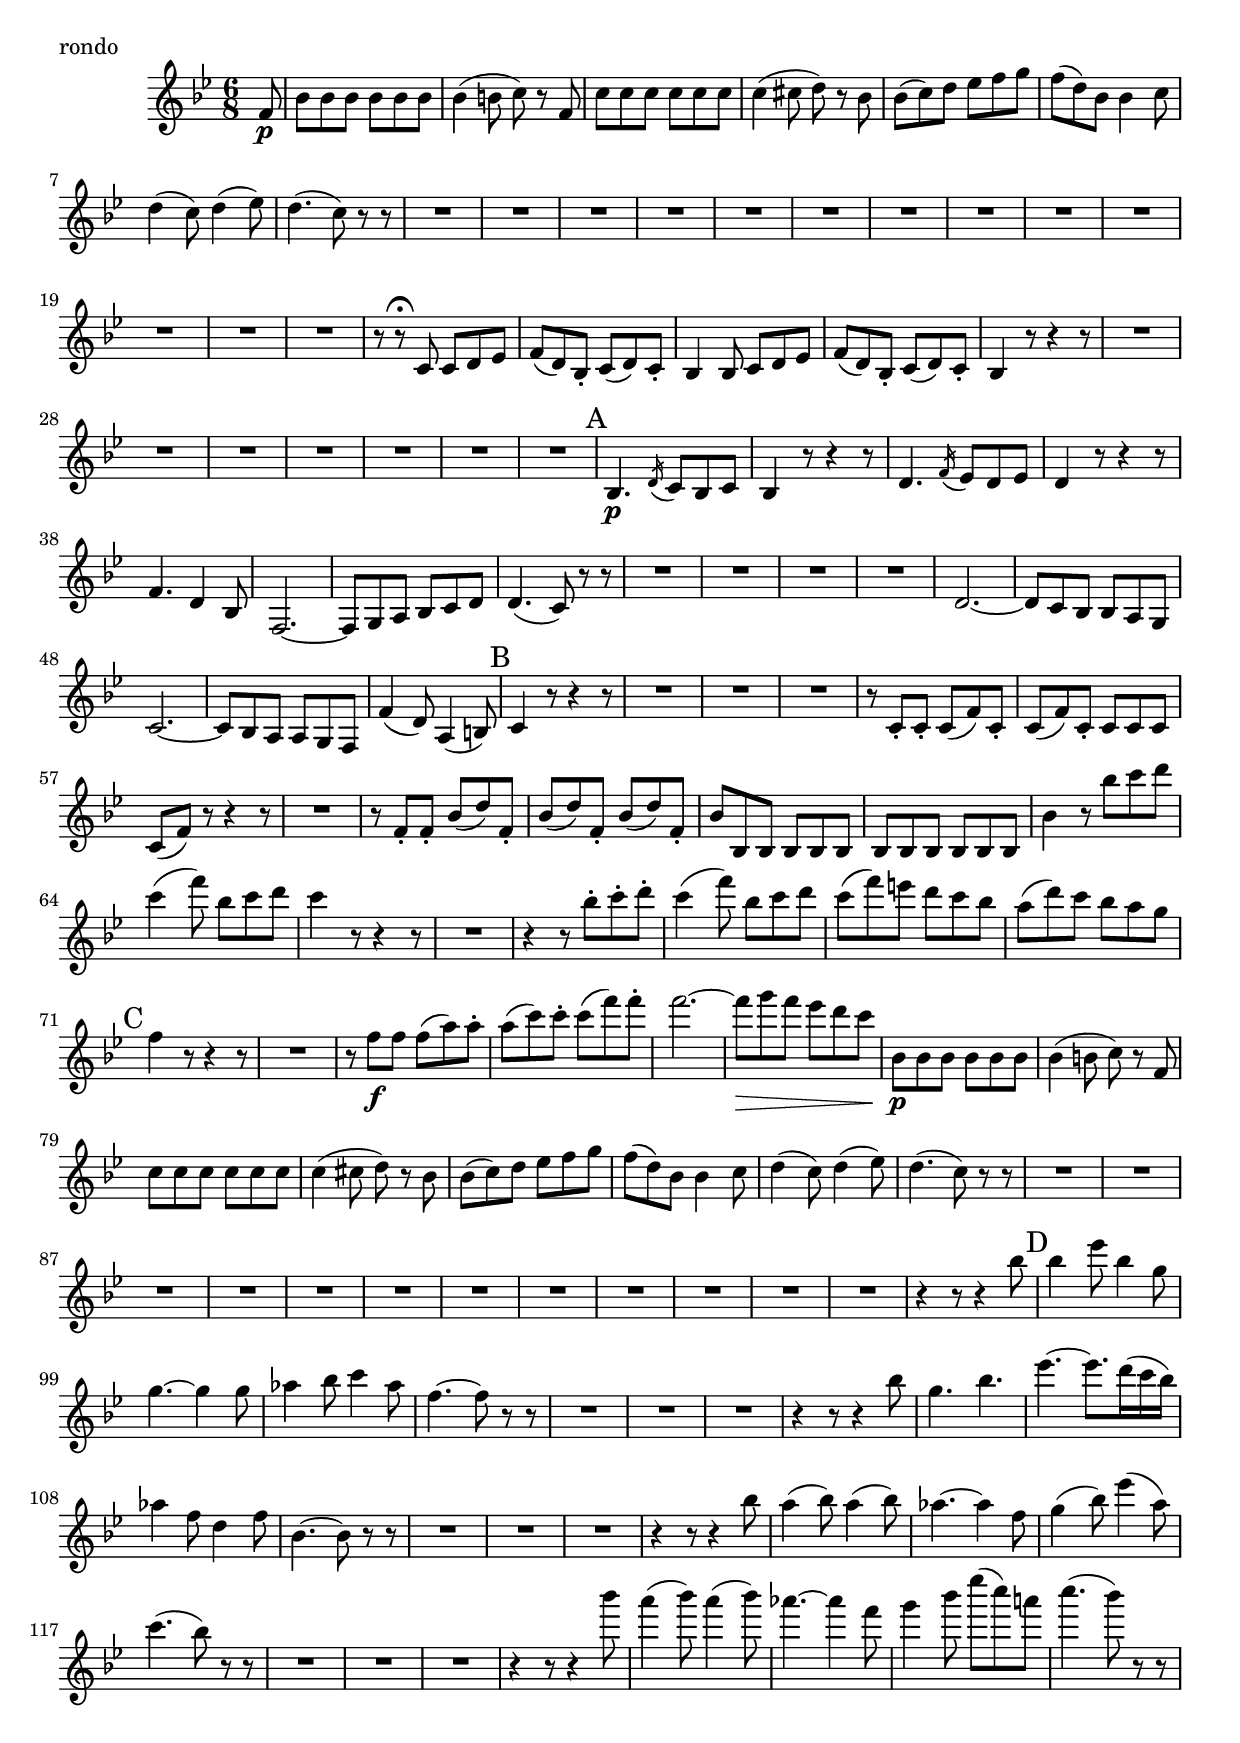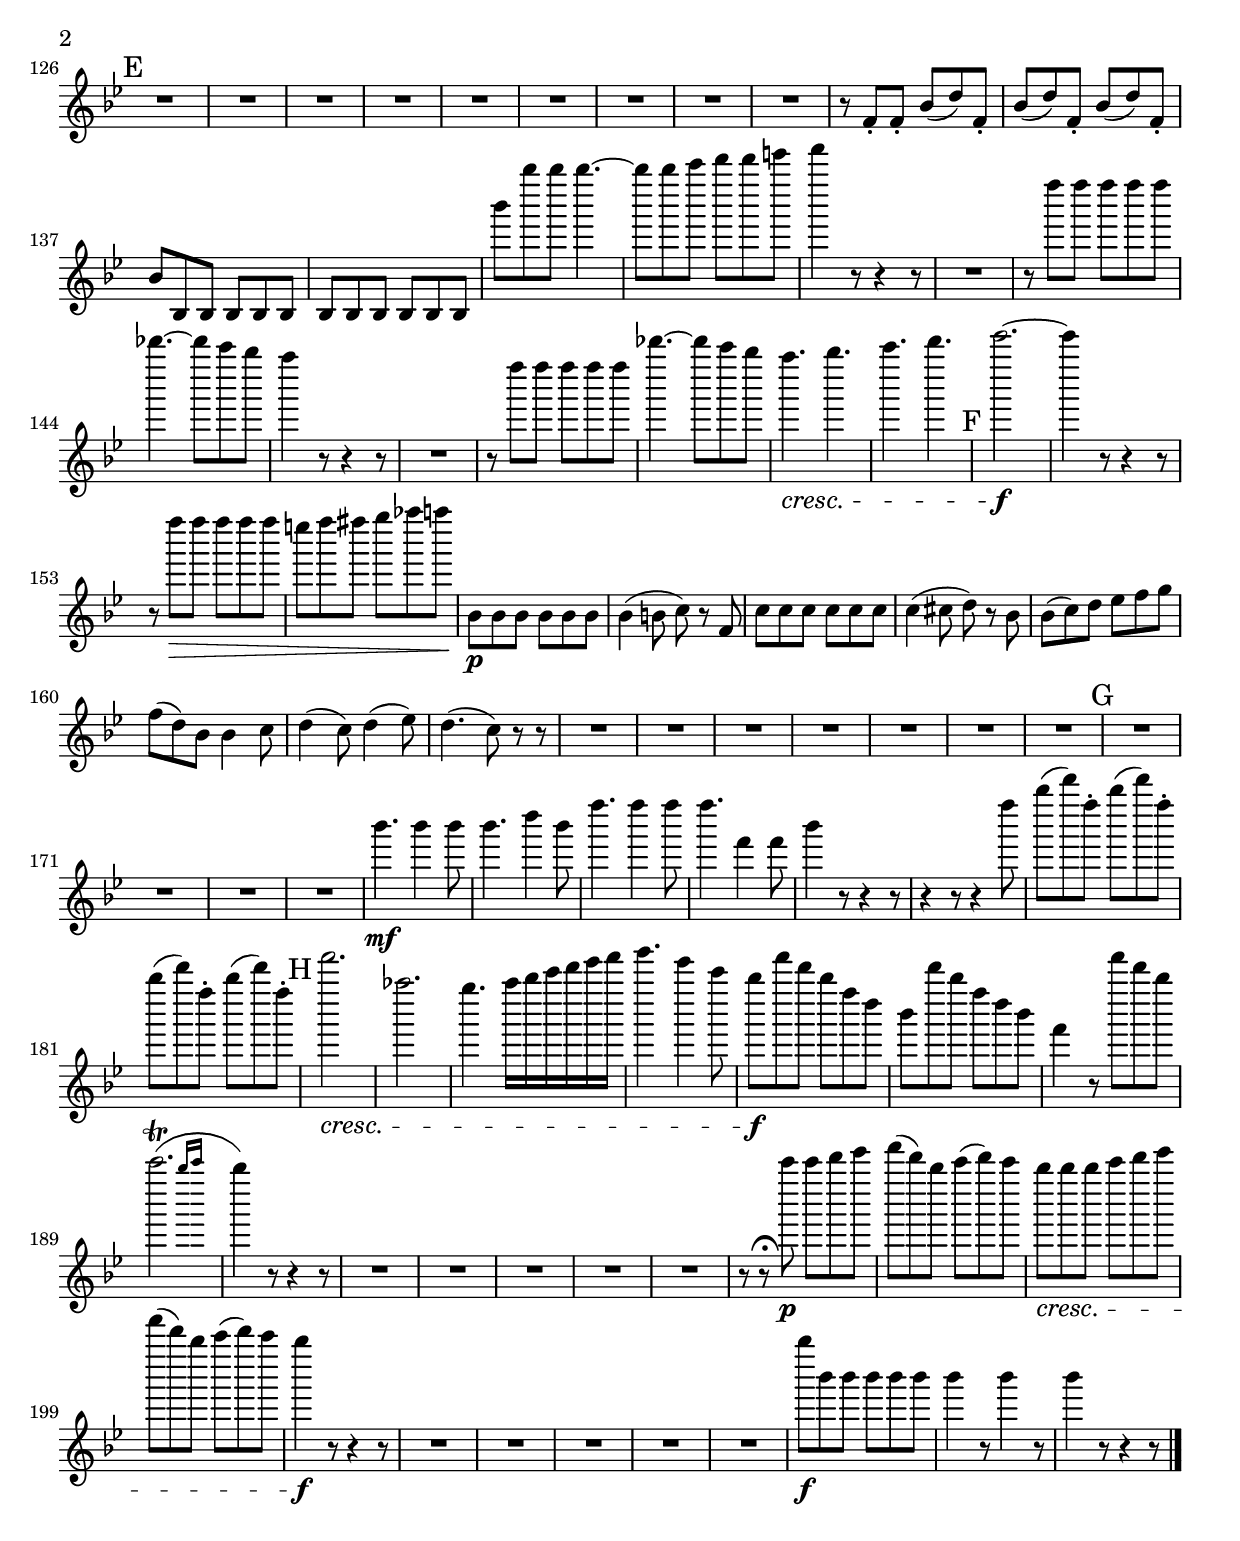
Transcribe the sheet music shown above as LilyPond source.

\version "1.7.6"

% \include "mozart-hrn3-defs.ly"

rondotheme = \notes \relative c' {
	[c'8 c c] [c c c]
	c4( cis8 )d r g,
	[d'8 d d] [d d d]
	d4( dis8 )e r c |
	[c()d e] [f g a]
	[g ()e c] c4 d8
	e4()d8 e4()f8
	e4.()d8 r r |
}

lipbreaker = \notes \relative c'
{
 	r8 [g'-. g-.] [c()e g,-.]
	[c()e g,-.] [c()e g,-.]
	[c c, c] [c c c]
	[c c c] [c c c]
}

rightsixteenth = { \property Voice.stemLeftBeamCount = 1
  \property Voice.stemRightBeamCount = 2 }
leftsixteenth = { \property Voice.stemLeftBeamCount = 2
  \property Voice.stemRightBeamCount = 1 }
bothsixteenth = { \property Voice.stemLeftBeamCount = 2
  \property Voice.stemRightBeamCount = 2 }

rondo = \notes 	\relative c'
{
	\partial 8
	\time 6/8
	\key c \major
	
	g'8-\p |
	
	\rondotheme
	
	R2.*13 |
	r8 r^\fermata d [d e f]
	[g ()e c-.] [d()e d-.]
	c4 c8 [d e f]
	[g()e c-.] [d()e d-.]
	c4 r8 r4 r8 |
	R2.*7
	\mark  "A"
	c4.-\p \grace { e16( } [)d8 c d]
	c4 r8 r4 r8
	e4. \grace g16( [)f8 e f]
	e4 r8 r4 r8
	g4. e4 c8
	g2.~
	[g8 a b] [c d e ]
	e4.()d8 r r
	R2.*4
	e2.~ |
	[e8 d c] [c b a]
	d2.~
	[d8 c b] [b a g]
	g'4()e8 b4()cis8
	\mark "B"
	d4 r8 r4 r8
	R2.*3 |
	r8 [d-. d-.] [d()g d-.]
	[d()g d-.] [d d d]
	[d()g] r r4 r8
	R2.*1
	\lipbreaker
	c4 r8 [c' d e]
	d4()g8 [c, d e]
	d4 r8 r4 r8
	R2. |
	r4 r8 [c-. d-. e-.]
	d4()g8 [c, d e]
	[d()g fis] [e d c]
	[b () e d] [c b a]
	\mark "C"
	g4 r8 r4 r8
	R2. |
	%
	r8 [g-\f g] [g( )b b-.]
	[b()d d-.] [d()g g-.]
	g2.~
	[g8 \> a g] [f e d]
	< \rondotheme
	  { \! s8-\p } >
	  
	R2.*12
	r4 r8 r4 c8
	\mark "D"
	c4 f8 c4 a8
	a4.~a4 a8
	bes4 c8 d4 bes8
	g4. ~ g8 r r
	R2.*3
	r4 r8 r4 c8
	a4. c
	f ~ [f8. \rightsixteenth e16(  \bothsixteenth d )c]
	bes4 g8 e4 g8
	c,4. ~ c8 r r
	R2.*3| 
	r4 r8 r4 c'8
	b4()c8 b4()c8
	bes4. ~ bes4 g8
	a4 () c8 f4 () b,8
	d4. () c8 r r
	R2.*3| 
	r4 r8 r4 c'8
	b4()c8 b4()c8
	bes4. ~ bes4 g8
	a4 c8 [f () d b!]
	d4. () c8 r r
	\mark "E"
	R2.*9  |
	\lipbreaker 
	[c8 c' c] c4.~
	[c8 c d] [e e fis] 
	g4 r8 r4 r8
	R2.
	r8 [g, g] [g g g] |
	es'4. ~ [es8 d c]
	b4 r8 r4 r8
	R2. |
	r8 [g g] [g g g]
	es'4. ~ [es8 d c]
	\cresc b4.  c4. d4. e4.
	\mark "F"
	\endcresc
	
	f2.-\f ~ |
	f4 r8 r4 r8
	r8 [g,\> g] [g g g]
	
	% Edition breitkopf says a-flat (silly!)
	[fis  g gis] 
		 [a bes \! b]

	%% EB does the slur in the Rondo differently from the 1st adn 2nd time.
	%% why. Should check with MS.
	< \rondotheme
	  { s8-\p } >
	R2.*7
	\mark "G"
	R2.*4
	c,4.-\mf c4 c8
	c4. e4 c8
	g'4. g4 g8
	g4. g,4 g8
	c4 r8 r4 r8
	r4 r8 r4 g'8
	[c ()e g,-.] 	[c ()e g,-.]
	[c ()e g,-.] 	[c ()e g,-.]
	\mark "H"
	\cresc g'2.  bes,2.
	a4. [b16 c d e f g]
	a4. f4 d8
	[\endcresc c8-\f g' e] [c g e]
	[ c e' c]  [g e c]
	g4 r8 [g''8 e c]

	
	< d2.(-\trill
	  { s2 	\grace {  [c16 d] } } >
	
	
	)c4 r8 r4 r8
	R2.*5
	r8 r8^\fermata d8-\p [d e f]
	[g ()e c] [d()e d]
	\cresc [c  c c] [d e f]
	[g()e c] [d()e d]
	\endcresc c4-\f  r8 r4 r8
	R2.*5
	[c8-\f c, c] [c c c]
	c4 r8 c4 r8

        %This is technically incorrect, since we started with an 8th
	% upstep, but both eulenburg and EB do this as well.
	c4 r8 r4 r8 \bar "|."		
}


 


\score
{
    \notes { \transpose c' bes	\rondo }
	\header { piece = "rondo" opus = "" }
	\midi{ \tempo 4 = 100 }
	\paper { }
}
%% new-chords-done %%
